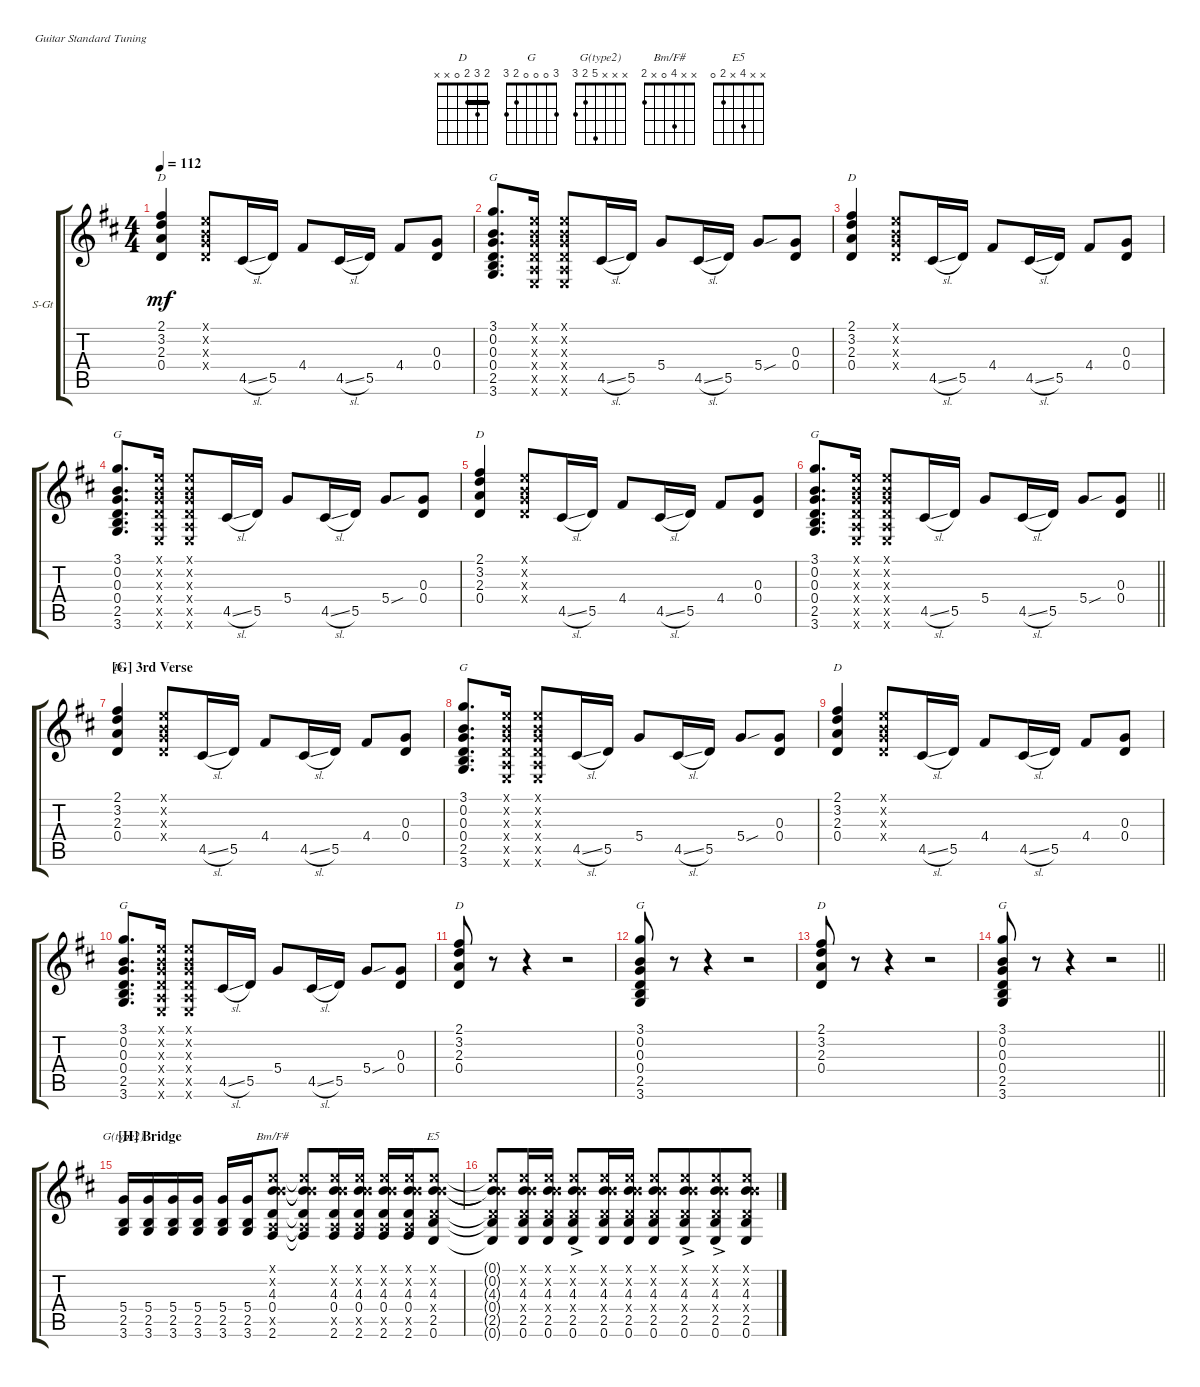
\defaultSystemsLayout 4
\bracketExtendMode groupsimilarinstruments
\firstSystemTrackNameOrientation horizontal
\otherSystemsTrackNameOrientation horizontal
\track ("Dave Matthews" "S-Gt") {instrument acousticguitarsteel}
\staff {score tabs}
\tuning (E4 B3 G3 D3 A2 E2)
\chord ("D" 2 3 2 0 x x) {barre 2}
\chord ("G" 3 0 0 0 2 3)
\chord ("G(type2)" x x x 5 2 3)
\chord ("Bm/F#" x x 4 0 x 2)
\chord ("E5" x x 4 x 2 0)
\ts (4 4)
\tempo 112
\clef g2
\ks d
(2.1 3.2 2.3 0.4).4{ch "D" dy mf} (0.4{x} 0.3{x} 0.2{x} 0.1{x}).8 4.5{sl}.16 5.5.16 4.4.8 4.5{sl}.16 5.5.16 4.4.8 (0.4 0.3).8 |
(3.6 2.5 0.4 0.3 0.2 3.1).8{d ch "G"} (0.1{x} 0.2{x} 0.3{x} 0.4{x} 0.5{x} 0.6{x}).16 (0.6{x} 0.5{x} 0.4{x} 0.3{x} 0.2{x} 0.1{x}).8 4.5{sl}.16 5.5.16 5.4.8 4.5{sl}.16 5.5.16 5.4{sou}.8 (0.4 0.3).8 |
(2.1 3.2 2.3 0.4).4{ch "D"} (0.4{x} 0.3{x} 0.2{x} 0.1{x}).8 4.5{sl}.16 5.5.16 4.4.8 4.5{sl}.16 5.5.16 4.4.8 (0.4 0.3).8 |
(3.6 2.5 0.4 0.3 0.2 3.1).8{d ch "G"} (0.1{x} 0.2{x} 0.3{x} 0.4{x} 0.5{x} 0.6{x}).16 (0.6{x} 0.5{x} 0.4{x} 0.3{x} 0.2{x} 0.1{x}).8 4.5{sl}.16 5.5.16 5.4.8 4.5{sl}.16 5.5.16 5.4{sou}.8 (0.4 0.3).8 |
(2.1 3.2 2.3 0.4).4{ch "D"} (0.4{x} 0.3{x} 0.2{x} 0.1{x}).8 4.5{sl}.16 5.5.16 4.4.8 4.5{sl}.16 5.5.16 4.4.8 (0.4 0.3).8 |
\barLineRight lightlight
(3.6 2.5 0.4 0.3 0.2 3.1).8{d ch "G"} (0.1{x} 0.2{x} 0.3{x} 0.4{x} 0.5{x} 0.6{x}).16 (0.6{x} 0.5{x} 0.4{x} 0.3{x} 0.2{x} 0.1{x}).8 4.5{sl}.16 5.5.16 5.4.8 4.5{sl}.16 5.5.16 5.4{sou}.8 (0.4 0.3).8 |
\section ("G" "3rd Verse")
(2.1 3.2 2.3 0.4).4{ch "D"} (0.4{x} 0.3{x} 0.2{x} 0.1{x}).8 4.5{sl}.16 5.5.16 4.4.8 4.5{sl}.16 5.5.16 4.4.8 (0.4 0.3).8 |
(3.6 2.5 0.4 0.3 0.2 3.1).8{d ch "G"} (0.1{x} 0.2{x} 0.3{x} 0.4{x} 0.5{x} 0.6{x}).16 (0.6{x} 0.5{x} 0.4{x} 0.3{x} 0.2{x} 0.1{x}).8 4.5{sl}.16 5.5.16 5.4.8 4.5{sl}.16 5.5.16 5.4{sou}.8 (0.4 0.3).8 |
(2.1 3.2 2.3 0.4).4{ch "D"} (0.4{x} 0.3{x} 0.2{x} 0.1{x}).8 4.5{sl}.16 5.5.16 4.4.8 4.5{sl}.16 5.5.16 4.4.8 (0.4 0.3).8 |
(3.6 2.5 0.4 0.3 0.2 3.1).8{d ch "G"} (0.1{x} 0.2{x} 0.3{x} 0.4{x} 0.5{x} 0.6{x}).16 (0.6{x} 0.5{x} 0.4{x} 0.3{x} 0.2{x} 0.1{x}).8 4.5{sl}.16 5.5.16 5.4.8 4.5{sl}.16 5.5.16 5.4{sou}.8 (0.4 0.3).8 |
(2.1 3.2 2.3 0.4).8{ch "D"} r.8 r.4 r.2 |
(3.6 2.5 0.4 0.3 0.2 3.1).8{ch "G"} r.8 r.4 r.2 |
(2.1 3.2 2.3 0.4).8{ch "D"} r.8 r.4 r.2 |
\barLineRight lightlight
(3.6 2.5 0.4 0.3 0.2 3.1).8{ch "G"} r.8 r.4 r.2 |
\section ("H" "Bridge")
(5.4 2.5 3.6).16{ch "G(type2)"} (5.4 2.5 3.6).16 (5.4 2.5 3.6).16 (5.4 2.5 3.6).16 (5.4 2.5 3.6).16 (5.4 2.5 3.6).16 (2.6 0.5{x} 0.4 4.3 0.2{x} 0.1{x}).8{ch "Bm/F#"} (2.6{t} 0.5{x t} 0.4{t} 4.3{t} 0.2{x t} 0.1{x t}).8 (2.6 0.5{x} 0.4 4.3 0.2{x} 0.1{x}).16 (2.6 0.5{x} 0.4 4.3 0.2{x} 0.1{x}).16 (2.6 0.5{x} 0.4 4.3 0.2{x} 0.1{x}).16 (2.6 0.5{x} 0.4 4.3 0.2{x} 0.1{x}).16 (0.6 2.5 0.4{x} 4.3 0.2{x} 0.1{x}).8{ch "E5"} |
(0.6{t} 2.5{t} 0.4{x t} 4.3{t} 0.2{x t} 0.1{x t}).8 (0.6 2.5 0.4{x} 4.3 0.2{x} 0.1{x}).16 (0.6 2.5 0.4{x} 4.3 0.2{x} 0.1{x}).16 (0.6{ac} 2.5{ac} 0.4{ac x} 4.3{ac} 0.2{ac x} 0.1{ac x}).8 (0.6 2.5 0.4{x} 4.3 0.2{x} 0.1{x}).16 (0.6 2.5 0.4{x} 4.3 0.2{x} 0.1{x}).16 (0.6 2.5 0.4{x} 4.3 0.2{x} 0.1{x}).8{beam merge} (0.6{ac} 2.5{ac} 0.4{ac x} 4.3{ac} 0.2{ac x} 0.1{ac x}).8{beam merge} (0.6{ac} 2.5{ac} 0.4{ac x} 4.3{ac} 0.2{ac x} 0.1{ac x}).8{beam merge} (0.6 2.5 0.4{x} 4.3 0.2{x} 0.1{x}).8
